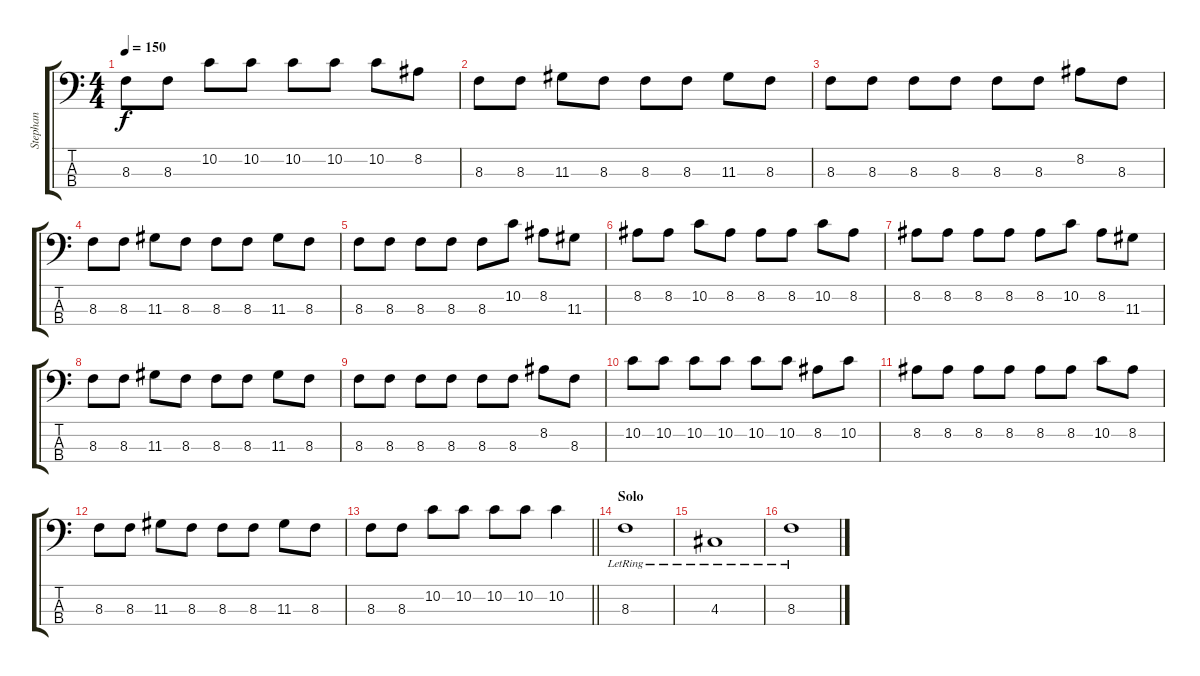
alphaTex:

\track ("Stephan" "Stephan") {instrument electricbasspick}
\staff {score tabs}
\tuning (G2 D2 A1 E1) {hide}
\ts (4 4)
\tempo 150
\clef f4
\ks c
8.3.8{dy f} 8.3.8 10.2.8 10.2.8 10.2.8 10.2.8 10.2.8 8.2.8 |
8.3.8 8.3.8 11.3.8 8.3.8 8.3.8 8.3.8 11.3.8 8.3.8 |
8.3.8 8.3.8 8.3.8 8.3.8 8.3.8 8.3.8 8.2.8 8.3.8 |
8.3.8 8.3.8 11.3.8 8.3.8 8.3.8 8.3.8 11.3.8 8.3.8 |
8.3.8 8.3.8 8.3.8 8.3.8 8.3.8 10.2.8 8.2.8 11.3.8 |
8.2.8 8.2.8 10.2.8 8.2.8 8.2.8 8.2.8 10.2.8 8.2.8 |
8.2.8 8.2.8 8.2.8 8.2.8 8.2.8 10.2.8 8.2.8 11.3.8 |
8.3.8 8.3.8 11.3.8 8.3.8 8.3.8 8.3.8 11.3.8 8.3.8 |
8.3.8 8.3.8 8.3.8 8.3.8 8.3.8 8.3.8 8.2.8 8.3.8 |
10.2.8 10.2.8 10.2.8 10.2.8 10.2.8 10.2.8 8.2.8 10.2.8 |
8.2.8 8.2.8 8.2.8 8.2.8 8.2.8 8.2.8 10.2.8 8.2.8 |
8.3.8 8.3.8 11.3.8 8.3.8 8.3.8 8.3.8 11.3.8 8.3.8 |
\barLineRight lightlight
8.3.8 8.3.8 10.2.8 10.2.8 10.2.8 10.2.8 10.2.4 |
\section ("" "Solo")
8.3{lr}.1 |
4.3{lr}.1 |
8.3{lr}.1
